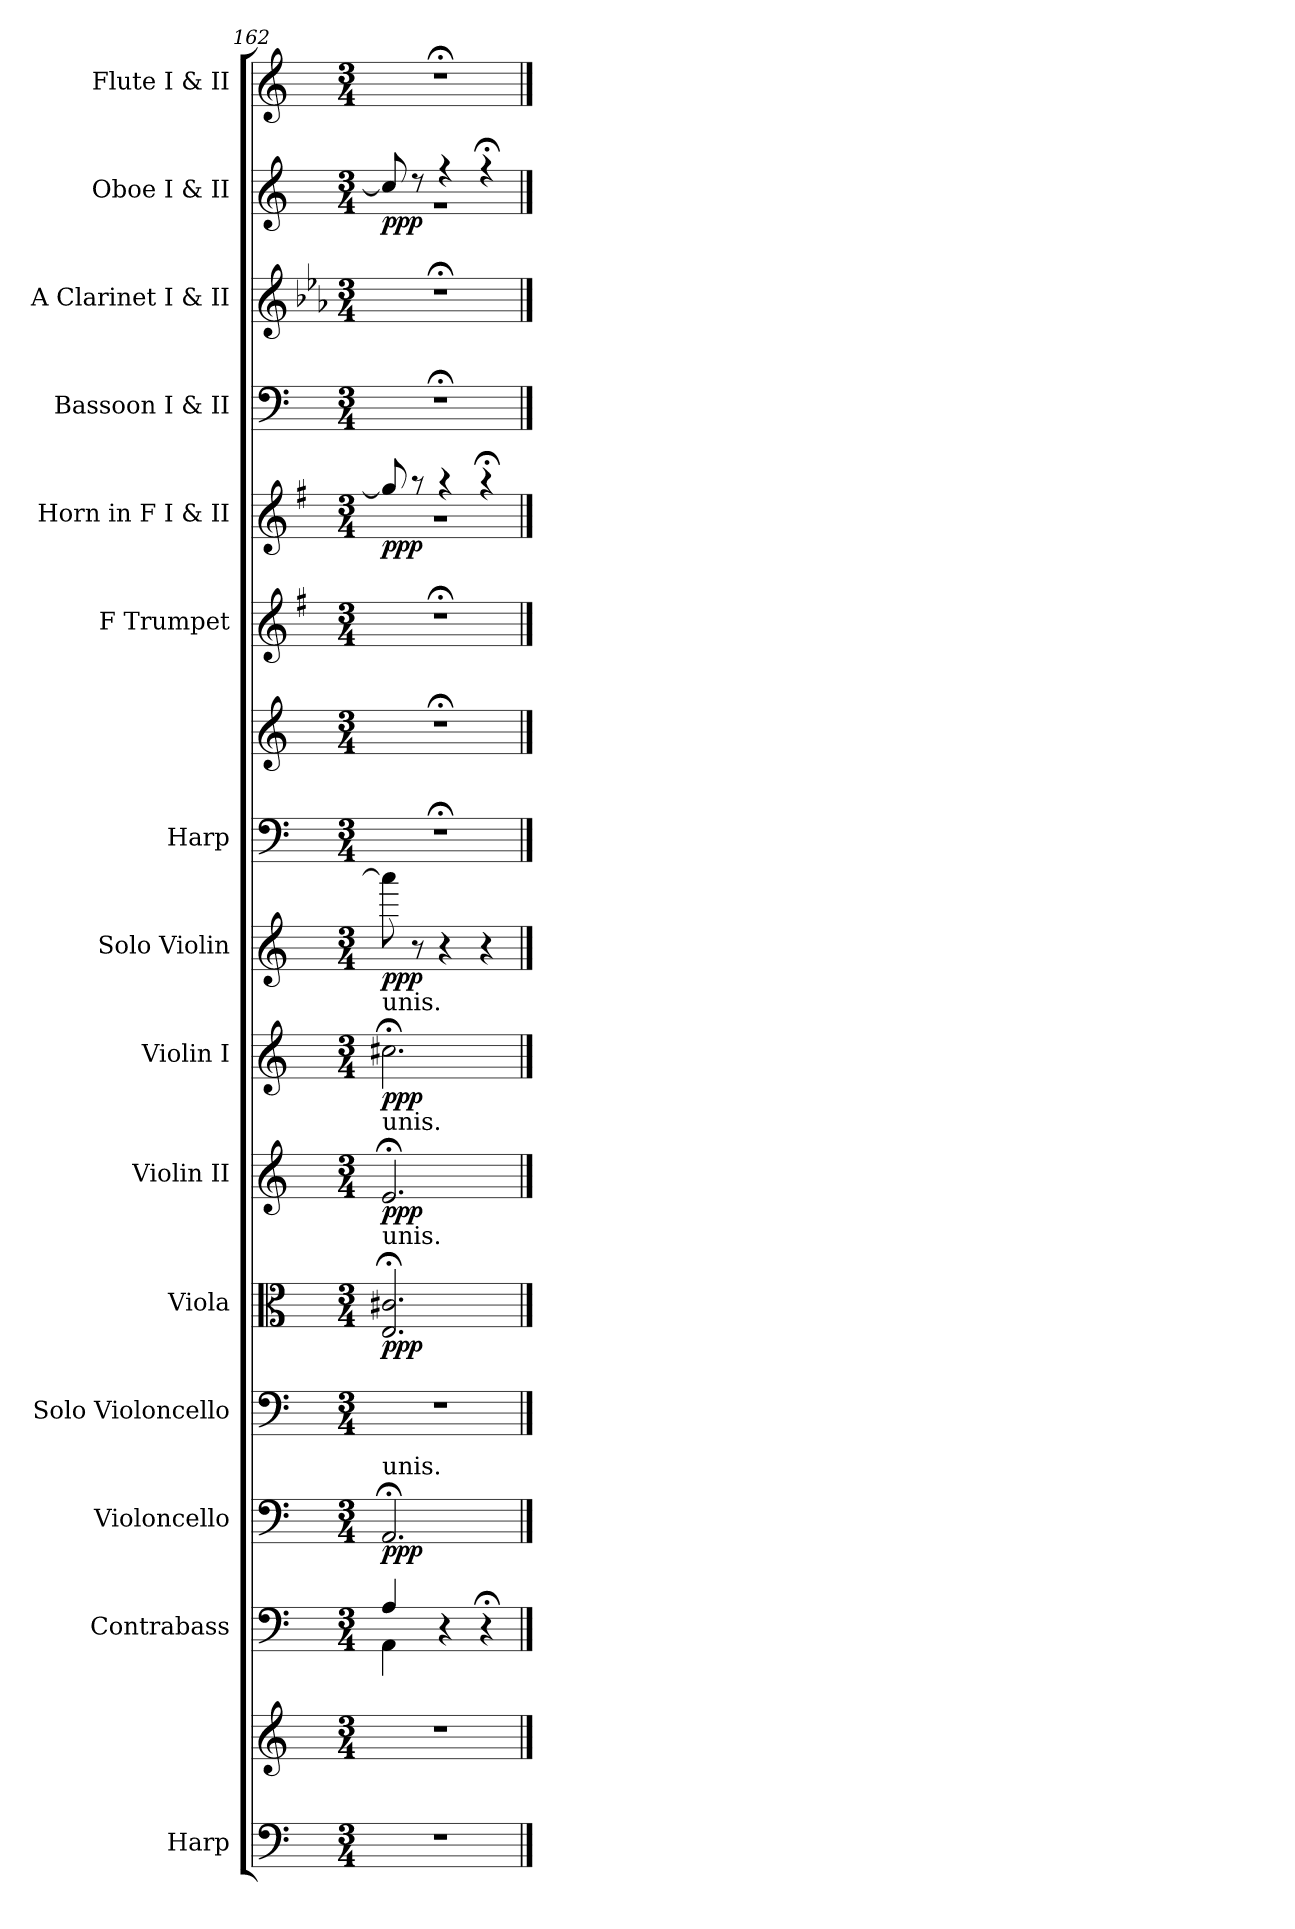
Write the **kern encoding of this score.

**kern	**kern	**kern	**kern	**dynam	**kern	**kern	**dynam	**kern	**dynam	**kern	**dynam	**kern	**dynam	**kern	**kern	**kern	**kern	**dynam	**kern	**kern	**kern	**dynam	**kern
*part15	*part15	*part14	*part13	*part13	*part12	*part11	*part11	*part10	*part10	*part9	*part9	*part8	*part8	*part7	*part7	*part6	*part5	*part5	*part4	*part3	*part2	*part2	*part1
*staff17	*staff16	*staff15	*staff14	*staff14	*staff13	*staff12	*staff12	*staff11	*staff11	*staff10	*staff10	*staff9	*staff9	*staff8	*staff7	*staff6	*staff5	*staff5	*staff4	*staff3	*staff2	*staff2	*staff1
*I"Harp	*	*I"Contrabass	*I"Violoncello	*	*I"Solo Violoncello	*I"Viola	*	*I"Violin II	*	*I"Violin I	*	*I"Solo Violin	*	*I"Harp	*	*I"F Trumpet	*I"Horn in F I &amp; II	*	*I"Bassoon I &amp; II	*I"A Clarinet I &amp; II	*I"Oboe I &amp; II	*	*I"Flute I &amp; II
*I'Hrp.	*	*I'Cb.	*I'Vc.	*	*I'Vc.	*I'Vla.	*	*I'Vln.	*	*I'Vln.	*	*I'Vln.	*	*I'Hrp.	*	*I'F Tpt.	*	*	*I'Bsn.	*I'A Cl.	*I'Ob.	*	*I'Fl.
*clefF4	*clefG2	*clefF4	*clefF4	*	*clefF4	*clefC3	*	*clefG2	*	*clefG2	*	*clefG2	*	*clefF4	*clefG2	*clefG2	*clefG2	*	*clefF4	*clefG2	*clefG2	*	*clefG2
*	*	*ITrd7c12	*	*	*	*	*	*	*	*	*	*	*	*	*	*ITrd-3c-5	*ITrd4c7	*	*	*ITrd2c3	*	*	*
*k[]	*k[]	*k[]	*k[]	*	*k[]	*k[]	*	*k[]	*	*k[]	*	*k[]	*	*k[]	*k[]	*k[]	*k[]	*	*k[]	*k[]	*k[]	*	*k[]
*M3/4	*M3/4	*M3/4	*M3/4	*	*M3/4	*M3/4	*	*M3/4	*	*M3/4	*	*M3/4	*	*M3/4	*M3/4	*M3/4	*M3/4	*	*M3/4	*M3/4	*M3/4	*	*M3/4
=162	=162	=162	=162	=162	=162	=162	=162	=162	=162	=162	=162	=162	=162	=162	=162	=162	=162	=162	=162	=162	=162	=162	=162
*	*	*^	*	*	*	*	*	*	*	*	*	*	*	*	*	*	*^	*	*	*	*^	*	*
!	!	!	!	!	!	!	!	!	!	!	!LO:TX:a:t=unis.	!	!	!	!	!	!	!	!	!	!	!	!	!	!	!
!	!	!	!	!	!	!	!	!	!LO:TX:a:t=unis.	!	!	!	!	!	!	!	!	!	!	!	!	!	!	!	!	!
!	!	!	!	!	!	!	!LO:TX:a:t=unis.	!	!	!	!	!	!	!	!	!	!	!	!	!	!	!	!	!	!	!
!	!	!	!	!LO:TX:a:t=unis.	!	!	!	!	!	!	!	!	!	!	!	!	!	!	!	!	!	!	!	!	!	!
!	!	!	!	!	!LO:DY:b	!	!	!LO:DY:b	!	!LO:DY:b	!	!LO:DY:b	!	!LO:DY:b	!	!	!	!	!	!LO:DY:b	!	!	!	!	!LO:DY:b	!
2.r	2.r	4AA/	4AAA\	2.AA;</	ppp	2.r	2.E/;< 2.c#X/;<	ppp	2.e;</	ppp	2.cc#X;<\	ppp	8aaa\]	ppp	2.r;<	2.r;<	2.r;<	8cc#/]	2.r	ppp	2.r;<	2.r;<	8cc#/]	2.r	ppp	2.r;<
.	.	.	.	.	.	.	.	.	.	.	.	.	8r	.	.	.	.	8r	.	.	.	.	8r	.	.	.
.	.	4r	4ryy	.	.	.	.	.	.	.	.	.	4r	.	.	.	.	4r	.	.	.	.	4r	.	.	.
.	.	4r;<	4ryy	.	.	.	.	.	.	.	.	.	4r	.	.	.	.	4r;<	.	.	.	.	4r;<	.	.	.
*	*	*v	*v	*	*	*	*	*	*	*	*	*	*	*	*	*	*	*v	*v	*	*	*	*v	*v	*	*
==	==	==	==	==	==	==	==	==	==	==	==	==	==	==	==	==	==	==	==	==	==	==	==
*-	*-	*-	*-	*-	*-	*-	*-	*-	*-	*-	*-	*-	*-	*-	*-	*-	*-	*-	*-	*-	*-	*-	*-
